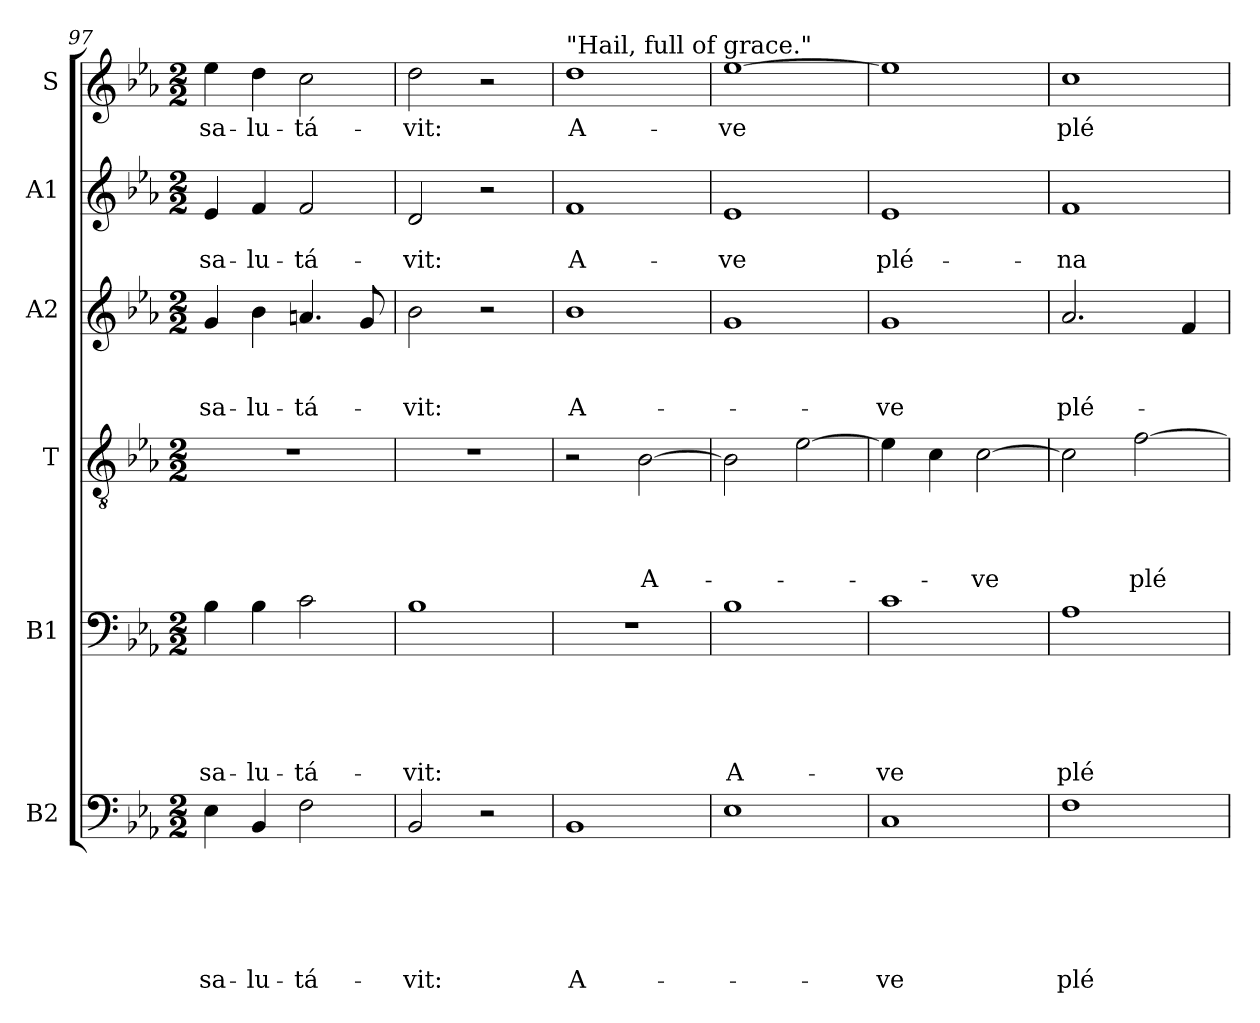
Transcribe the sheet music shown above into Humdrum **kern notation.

**kern	**text	**text	**text	**text	**text	**text	**kern	**text	**text	**text	**text	**text	**kern	**text	**text	**text	**text	**kern	**text	**text	**text	**kern	**text	**text	**kern	**text
*part6	*part6	*part6	*part6	*part6	*part6	*part6	*part5	*part5	*part5	*part5	*part5	*part5	*part4	*part4	*part4	*part4	*part4	*part3	*part3	*part3	*part3	*part2	*part2	*part2	*part1	*part1
*staff6	*staff6	*staff6	*staff6	*staff6	*staff6	*staff6	*staff5	*staff5	*staff5	*staff5	*staff5	*staff5	*staff4	*staff4	*staff4	*staff4	*staff4	*staff3	*staff3	*staff3	*staff3	*staff2	*staff2	*staff2	*staff1	*staff1
*I"B2	*	*	*	*	*	*	*I"B1	*	*	*	*	*	*I"T	*	*	*	*	*I"A2	*	*	*	*I"A1	*	*	*I"S	*
*clefF4	*	*	*	*	*	*	*clefF4	*	*	*	*	*	*clefGv2	*	*	*	*	*clefG2	*	*	*	*clefG2	*	*	*clefG2	*
*k[b-e-a-]	*	*	*	*	*	*	*k[b-e-a-]	*	*	*	*	*	*k[b-e-a-]	*	*	*	*	*k[b-e-a-]	*	*	*	*k[b-e-a-]	*	*	*k[b-e-a-]	*
*E-:	*	*	*	*	*	*	*E-:	*	*	*	*	*	*E-:	*	*	*	*	*E-:	*	*	*	*E-:	*	*	*E-:	*
*M2/2	*	*	*	*	*	*	*M2/2	*	*	*	*	*	*M2/2	*	*	*	*	*M2/2	*	*	*	*M2/2	*	*	*M2/2	*
=97	=97	=97	=97	=97	=97	=97	=97	=97	=97	=97	=97	=97	=97	=97	=97	=97	=97	=97	=97	=97	=97	=97	=97	=97	=97	=97
!	!	!	!	!	!	!LO:LY:b	!	!	!	!	!	!LO:LY:b	!	!	!	!	!	!	!	!	!LO:LY:b	!	!	!LO:LY:b	!	!LO:LY:b
4E-\	.	.	.	.	.	sa-	4B-\	.	.	.	.	sa-	1r	.	.	.	.	4g/	.	.	sa-	4e-/	.	sa-	4ee-\	sa-
!	!	!	!	!	!	!LO:LY:b	!	!	!	!	!	!LO:LY:b	!	!	!	!	!	!	!	!	!LO:LY:b	!	!	!LO:LY:b	!	!LO:LY:b
4BB-/	.	.	.	.	.	-lu-	4B-\	.	.	.	.	-lu-	.	.	.	.	.	4b-\	.	.	-lu-	4f/	.	-lu-	4dd\	-lu-
!	!	!	!	!	!	!LO:LY:b	!	!	!	!	!	!LO:LY:b	!	!	!	!	!	!	!	!	!LO:LY:b	!	!	!LO:LY:b	!	!LO:LY:b
2F\	.	.	.	.	.	-tá-	2c\	.	.	.	.	-tá-	.	.	.	.	.	4.ani/	.	.	-tá-	2f/	.	-tá-	2cc\	-tá-
.	.	.	.	.	.	.	.	.	.	.	.	.	.	.	.	.	.	8g/	.	.	.	.	.	.	.	.
=98	=98	=98	=98	=98	=98	=98	=98	=98	=98	=98	=98	=98	=98	=98	=98	=98	=98	=98	=98	=98	=98	=98	=98	=98	=98	=98
!	!	!	!	!	!	!LO:LY:b	!	!	!	!	!	!LO:LY:b	!	!	!	!	!	!	!	!	!LO:LY:b	!	!	!LO:LY:b	!	!LO:LY:b
2BB-/	.	.	.	.	.	-vit:	1B-	.	.	.	.	-vit:	1r	.	.	.	.	2b-\	.	.	-vit:	2d/	.	-vit:	2dd\	-vit:
2r	.	.	.	.	.	.	.	.	.	.	.	.	.	.	.	.	.	2r	.	.	.	2r	.	.	2r	.
=99	=99	=99	=99	=99	=99	=99	=99	=99	=99	=99	=99	=99	=99	=99	=99	=99	=99	=99	=99	=99	=99	=99	=99	=99	=99	=99
!	!	!	!	!	!	!	!	!	!	!	!	!	!	!	!	!	!	!	!	!	!	!	!	!	!LO:TX:a:t="Hail, full of grace."	!
!	!	!	!	!	!	!LO:LY:b	!	!	!	!	!	!	!	!	!	!	!	!	!	!	!LO:LY:b	!	!	!LO:LY:b	!	!LO:LY:b
1BB-	.	.	.	.	.	A-	1r	.	.	.	.	.	2r	.	.	.	.	1b-	.	.	A-	1f	.	A-	1dd	A-
!	!	!	!	!	!	!	!	!	!	!	!	!	!	!	!	!	!LO:LY:b	!	!	!	!	!	!	!	!	!
.	.	.	.	.	.	.	.	.	.	.	.	.	[2B-\	.	.	.	A-	.	.	.	.	.	.	.	.	.
!!LO:PB:g=z
=100	=100	=100	=100	=100	=100	=100	=100	=100	=100	=100	=100	=100	=100	=100	=100	=100	=100	=100	=100	=100	=100	=100	=100	=100	=100	=100
!	!	!	!	!	!	!	!	!	!	!	!	!LO:LY:b	!	!	!	!	!	!	!	!	!	!	!	!LO:LY:b	!	!LO:LY:b
1E-	.	.	.	.	.	.	1B-	.	.	.	.	A-	2B-\]	.	.	.	.	1g	.	.	.	1e-	.	-ve	[1ee-	-ve
.	.	.	.	.	.	.	.	.	.	.	.	.	[2e-\	.	.	.	.	.	.	.	.	.	.	.	.	.
=101	=101	=101	=101	=101	=101	=101	=101	=101	=101	=101	=101	=101	=101	=101	=101	=101	=101	=101	=101	=101	=101	=101	=101	=101	=101	=101
!	!	!	!	!	!	!LO:LY:b	!	!	!	!	!	!LO:LY:b	!	!	!	!	!	!	!	!	!LO:LY:b	!	!	!LO:LY:b	!	!
1C	.	.	.	.	.	-ve	1c	.	.	.	.	-ve	4e-\]	.	.	.	.	1g	.	.	-ve	1e-	.	plé-	1ee-]	.
.	.	.	.	.	.	.	.	.	.	.	.	.	4c\	.	.	.	.	.	.	.	.	.	.	.	.	.
!	!	!	!	!	!	!	!	!	!	!	!	!	!	!	!	!	!LO:LY:b	!	!	!	!	!	!	!	!	!
.	.	.	.	.	.	.	.	.	.	.	.	.	[2c\	.	.	.	-ve	.	.	.	.	.	.	.	.	.
=102	=102	=102	=102	=102	=102	=102	=102	=102	=102	=102	=102	=102	=102	=102	=102	=102	=102	=102	=102	=102	=102	=102	=102	=102	=102	=102
!	!	!	!	!	!	!LO:LY:b	!	!	!	!	!	!LO:LY:b	!	!	!	!	!	!	!	!	!LO:LY:b	!	!	!LO:LY:b	!	!LO:LY:b
1F	.	.	.	.	.	plé-	1A-	.	.	.	.	plé-	2c\]	.	.	.	.	2.a-/	.	.	plé-	1f	.	-na	1cc	plé-
!	!	!	!	!	!	!	!	!	!	!	!	!	!	!	!	!	!LO:LY:b	!	!	!	!	!	!	!	!	!
.	.	.	.	.	.	.	.	.	.	.	.	.	[2f\	.	.	.	plé-	.	.	.	.	.	.	.	.	.
.	.	.	.	.	.	.	.	.	.	.	.	.	.	.	.	.	.	4f/	.	.	.	.	.	.	.	.
=	=	=	=	=	=	=	=	=	=	=	=	=	=	=	=	=	=	=	=	=	=	=	=	=	=	=
*-	*-	*-	*-	*-	*-	*-	*-	*-	*-	*-	*-	*-	*-	*-	*-	*-	*-	*-	*-	*-	*-	*-	*-	*-	*-	*-
